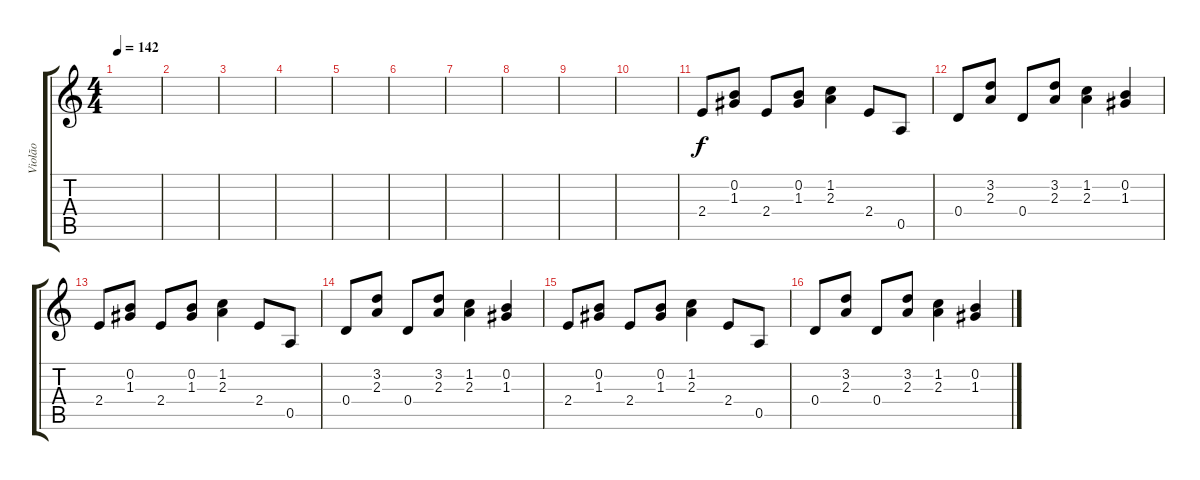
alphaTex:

\track ("Violão" "Violão") {instrument acousticguitarsteel}
\staff {score tabs}
\tuning (E4 B3 G3 D3 A2 E2) {hide}
\ts (4 4)
\tempo 142
\clef g2
\ks c
|
|
|
|
|
|
|
|
|
|
2.4.8 (0.2 1.3).8 2.4.8 (0.2 1.3).8 (1.2 2.3).4 2.4.8 0.5.8 |
0.4.8 (3.2 2.3).8 0.4.8 (3.2 2.3).8 (1.2 2.3).4 (0.2 1.3).4 |
2.4.8 (0.2 1.3).8 2.4.8 (0.2 1.3).8 (1.2 2.3).4 2.4.8 0.5.8 |
0.4.8 (3.2 2.3).8 0.4.8 (3.2 2.3).8 (1.2 2.3).4 (0.2 1.3).4 |
2.4.8 (0.2 1.3).8 2.4.8 (0.2 1.3).8 (1.2 2.3).4 2.4.8 0.5.8 |
0.4.8 (3.2 2.3).8 0.4.8 (3.2 2.3).8 (1.2 2.3).4 (0.2 1.3).4
